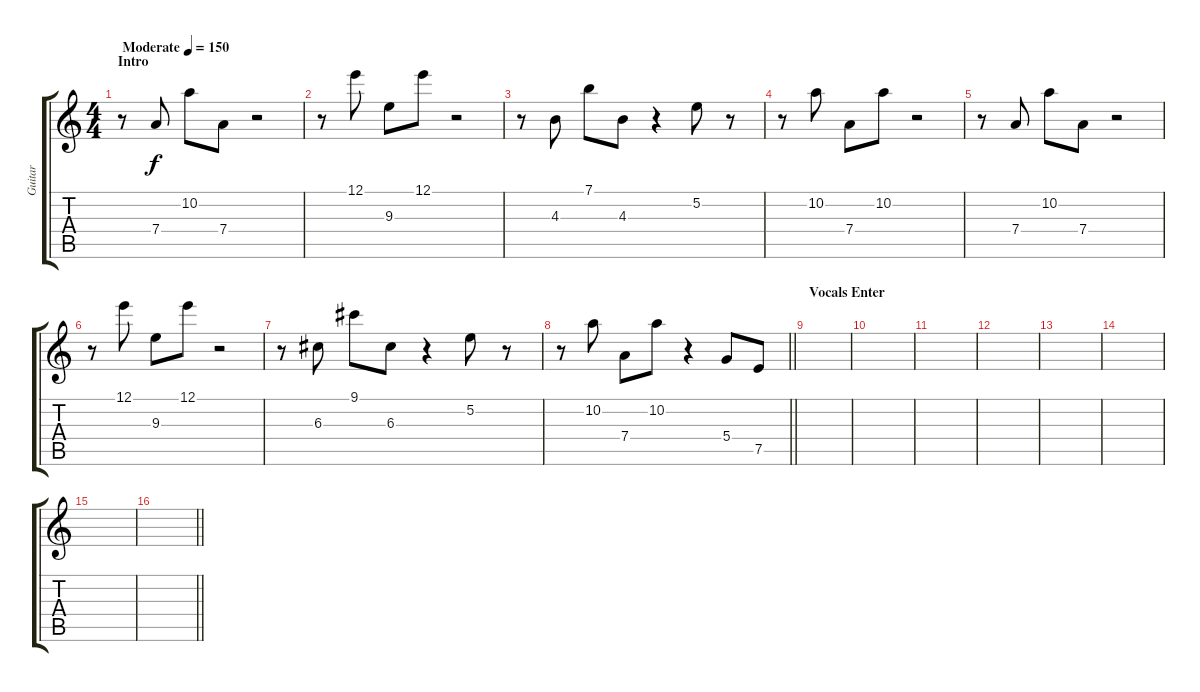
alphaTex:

\track ("Guitar" "Guitar") {instrument overdrivenguitar}
\staff {score tabs}
\tuning (E4 B3 G3 D3 A2 E2) {hide}
\ts (4 4)
\section ("" "Intro")
\tempo (150 "Moderate")
\clef g2
\ks c
r.8{dy f instrument overdrivenguitar} 7.4.8 10.2.8 7.4.8 r.2 |
r.8 12.1.8 9.3.8 12.1.8 r.2 |
r.8 4.3.8 7.1.8 4.3.8 r.4 5.2.8 r.8 |
r.8 10.2.8 7.4.8 10.2.8 r.2 |
r.8 7.4.8 10.2.8 7.4.8 r.2 |
r.8 12.1.8 9.3.8 12.1.8 r.2 |
r.8 6.3.8 9.1.8 6.3.8 r.4 5.2.8 r.8 |
\barLineRight lightlight
r.8 10.2.8 7.4.8 10.2.8 r.4 5.4.8 7.5.8 |
\section ("" "Vocals Enter")
|
|
|
|
|
|
|
\barLineRight lightlight
